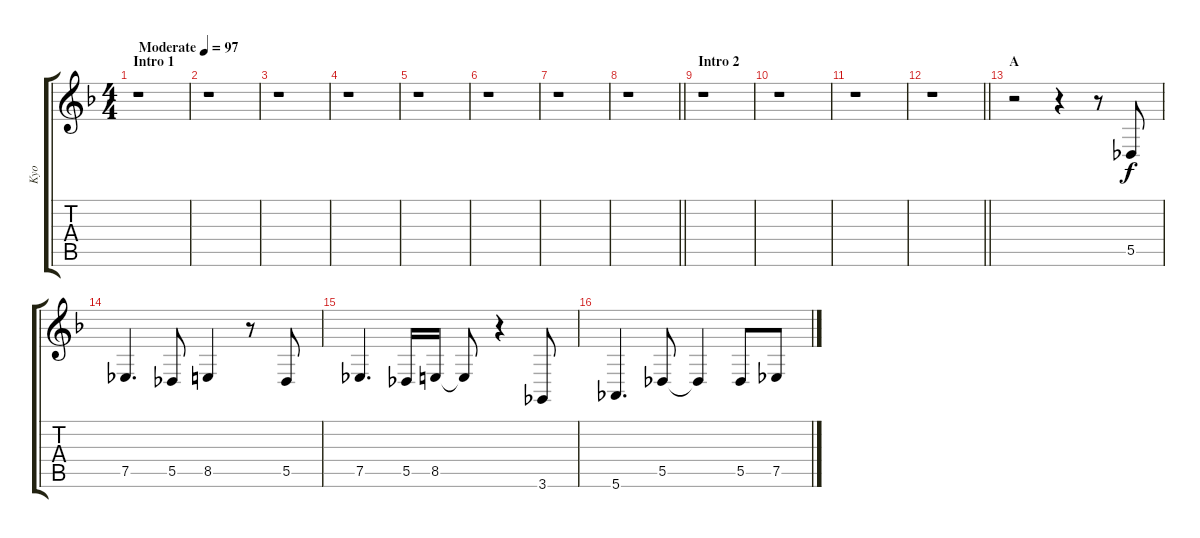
\track ("Kyo" "Kyo") {mute instrument altosax}
\staff {score tabs}
\tuning (Eb4 Bb3 Gb3 Db3 Ab2 Eb2) {hide}
\ts (4 4)
\section ("" "Intro 1")
\tempo (97 "Moderate")
\clef g2
\ks dminor
r.1{dy f instrument altosax} |
r.1 |
r.1 |
r.1 |
r.1 |
r.1 |
r.1 |
\barLineRight lightlight
r.1 |
\section ("" "Intro 2")
r.1 |
r.1 |
r.1 |
\barLineRight lightlight
r.1 |
\section ("" "A")
r.2 r.4 r.8 5.5.8 |
7.5.4{d} 5.5.8 8.5.4 r.8 5.5.8 |
7.5.4{d} 5.5.16 8.5.16 8.5{t}.8 r.4 3.6.8 |
5.6.4{d} 5.5.8 5.5{t}.4 5.5.8 7.5.8
